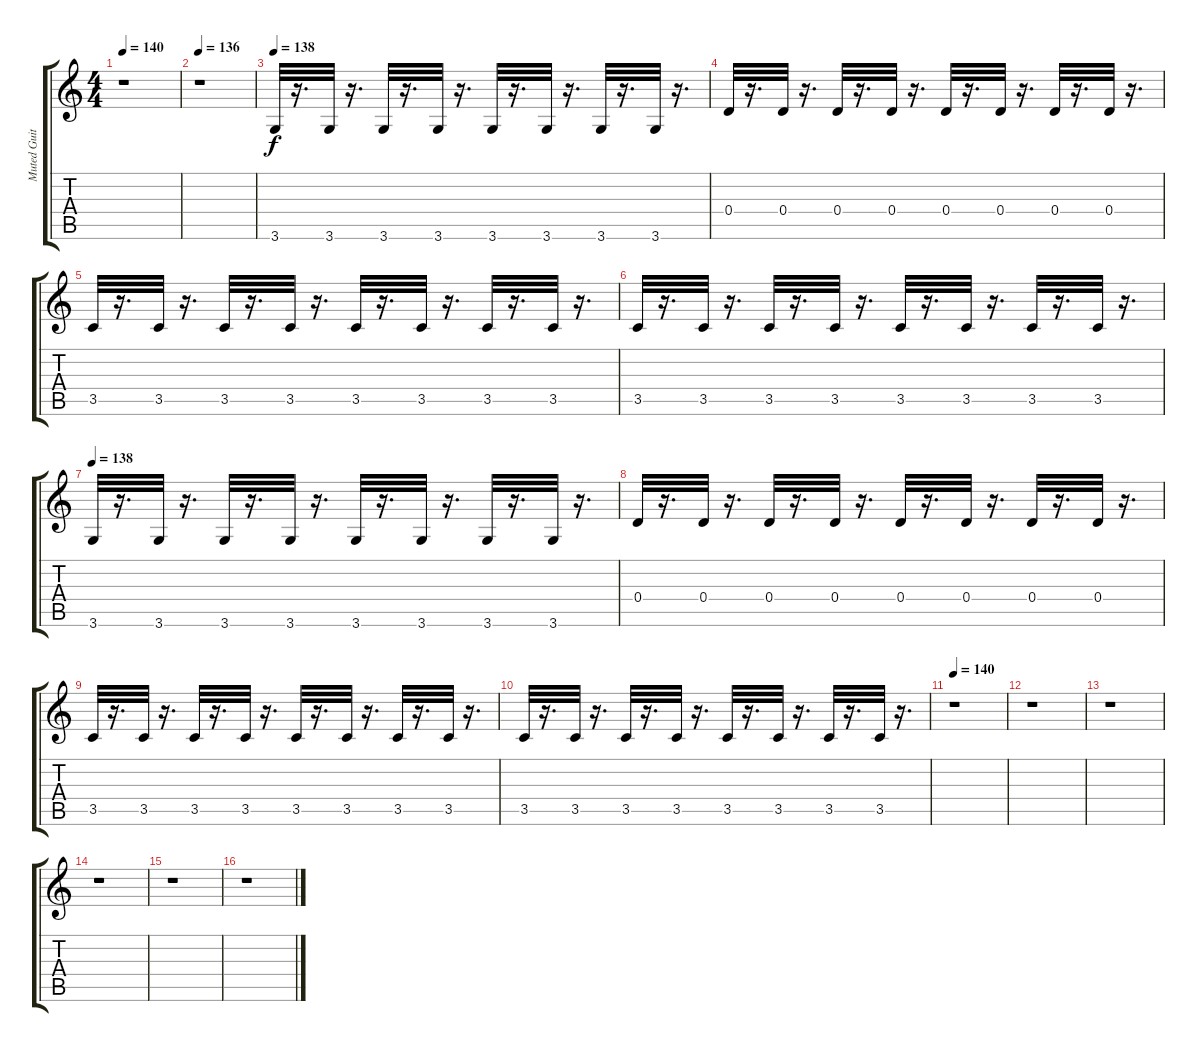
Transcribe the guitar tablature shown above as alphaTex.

\track ("Muted Guitar (R)" "Muted Guit") {instrument overdrivenguitar}
\staff {score tabs}
\tuning (E4 B3 G3 D3 A2 E2) {hide}
\ts (4 4)
\tempo 140
\clef g2
\ks c
r.1{dy f} |
\tempo 136
r.1 |
\tempo 138
3.6.32 r.16{d} 3.6.32 r.16{d} 3.6.32 r.16{d} 3.6.32 r.16{d} 3.6.32 r.16{d} 3.6.32 r.16{d} 3.6.32 r.16{d} 3.6.32 r.16{d} |
0.4.32 r.16{d} 0.4.32 r.16{d} 0.4.32 r.16{d} 0.4.32 r.16{d} 0.4.32 r.16{d} 0.4.32 r.16{d} 0.4.32 r.16{d} 0.4.32 r.16{d} |
3.5.32 r.16{d} 3.5.32 r.16{d} 3.5.32 r.16{d} 3.5.32 r.16{d} 3.5.32 r.16{d} 3.5.32 r.16{d} 3.5.32 r.16{d} 3.5.32 r.16{d} |
3.5.32 r.16{d} 3.5.32 r.16{d} 3.5.32 r.16{d} 3.5.32 r.16{d} 3.5.32 r.16{d} 3.5.32 r.16{d} 3.5.32 r.16{d} 3.5.32 r.16{d} |
\tempo 138
3.6.32 r.16{d} 3.6.32 r.16{d} 3.6.32 r.16{d} 3.6.32 r.16{d} 3.6.32 r.16{d} 3.6.32 r.16{d} 3.6.32 r.16{d} 3.6.32 r.16{d} |
0.4.32 r.16{d} 0.4.32 r.16{d} 0.4.32 r.16{d} 0.4.32 r.16{d} 0.4.32 r.16{d} 0.4.32 r.16{d} 0.4.32 r.16{d} 0.4.32 r.16{d} |
3.5.32 r.16{d} 3.5.32 r.16{d} 3.5.32 r.16{d} 3.5.32 r.16{d} 3.5.32 r.16{d} 3.5.32 r.16{d} 3.5.32 r.16{d} 3.5.32 r.16{d} |
3.5.32 r.16{d} 3.5.32 r.16{d} 3.5.32 r.16{d} 3.5.32 r.16{d} 3.5.32 r.16{d} 3.5.32 r.16{d} 3.5.32 r.16{d} 3.5.32 r.16{d} |
\tempo 140
r.1 |
r.1 |
r.1 |
r.1 |
r.1 |
r.1
